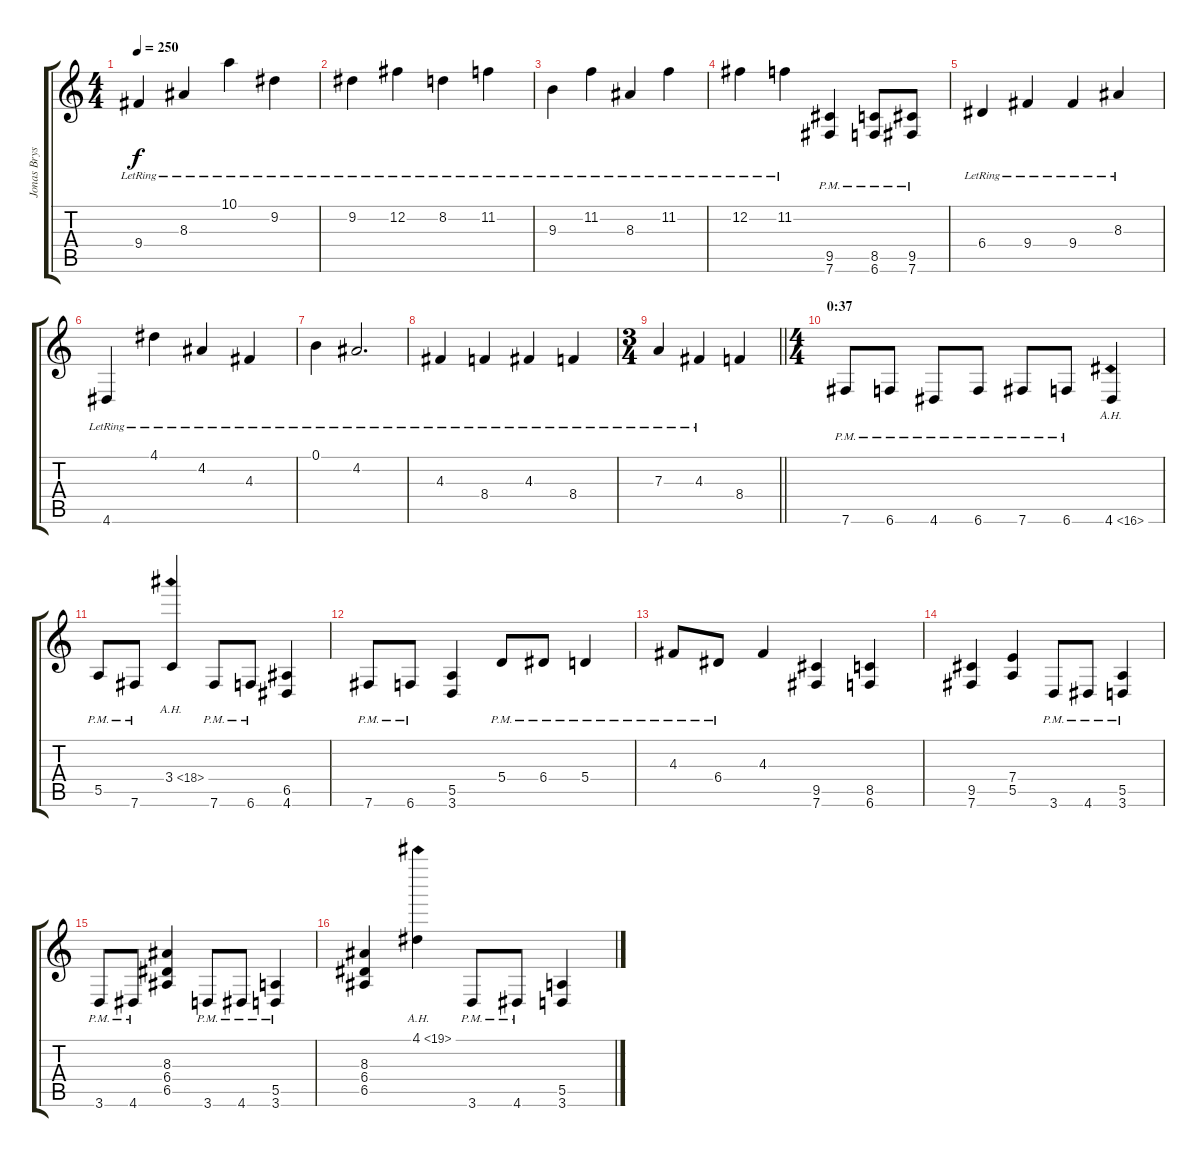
\track ("Jonas Bryssling" "Jonas Brys") {instrument distortionguitar}
\staff {score tabs}
\tuning (B3 Gb3 D3 A2 E2 B1) {hide}
\ts (4 4)
\tempo 250
\clef g2
\ks c
9.4{lr}.4{dy f} 8.3{lr}.4 10.1{lr}.4 9.2{lr}.4 |
9.2{lr}.4 12.2{lr}.4 8.2{lr}.4 11.2{lr}.4 |
9.3{lr}.4 11.2{lr}.4 8.3{lr}.4 11.2{lr}.4 |
12.2{lr}.4 11.2{lr}.4 (9.5{pm} 7.6{pm}).4{volume 12 balance 1 instrument distortionguitar} (8.5{pm} 6.6{pm}).8 (9.5{pm} 7.6{pm}).8 |
6.4{lr}.4{volume 15 balance 6 instrument electricguitarclean} 9.4{lr}.4 9.4{lr}.4 8.3{lr}.4 |
4.6{lr}.4 4.1{lr}.4 4.2{lr}.4 4.3{lr}.4 |
0.1{lr}.4 4.2{lr}.2{d} |
4.3{lr}.4 8.4{lr}.4 4.3{lr}.4 8.4{lr}.4 |
\ts (3 4)
\barLineRight lightlight
7.3{lr}.4 4.3{lr}.4 8.4.4 |
\ts (4 4)
\section ("" "0:37")
7.6{pm}.8{volume 12 balance 1 instrument distortionguitar} 6.6{pm}.8 4.6{pm}.8 6.6{pm}.8 7.6{pm}.8 6.6{pm}.8 4.6{ah 12}.4 |
5.5{pm}.8 7.6{pm}.8 3.4{ah 15}.4 7.6{pm}.8 6.6{pm}.8 (6.5 4.6).4 |
7.6{pm}.8 6.6{pm}.8 (5.5 3.6).4 5.4{pm}.8 6.4{pm}.8 5.4{pm}.4 |
4.3{pm}.8 6.4{pm}.8 4.3.4 (9.5 7.6).4 (8.5 6.6).4 |
(9.5 7.6).4 (7.4 5.5).4 3.6{pm}.8 4.6{pm}.8 (5.5 3.6{pm}).4 |
3.6{pm}.8 4.6{pm}.8 (8.3 6.4 6.5).4 3.6{pm}.8 4.6{pm}.8 (5.5{pm} 3.6{pm}).4 |
(8.3 6.4 6.5).4 4.1{ah 15}.4 3.6{pm}.8 4.6{pm}.8 (5.5 3.6).4
